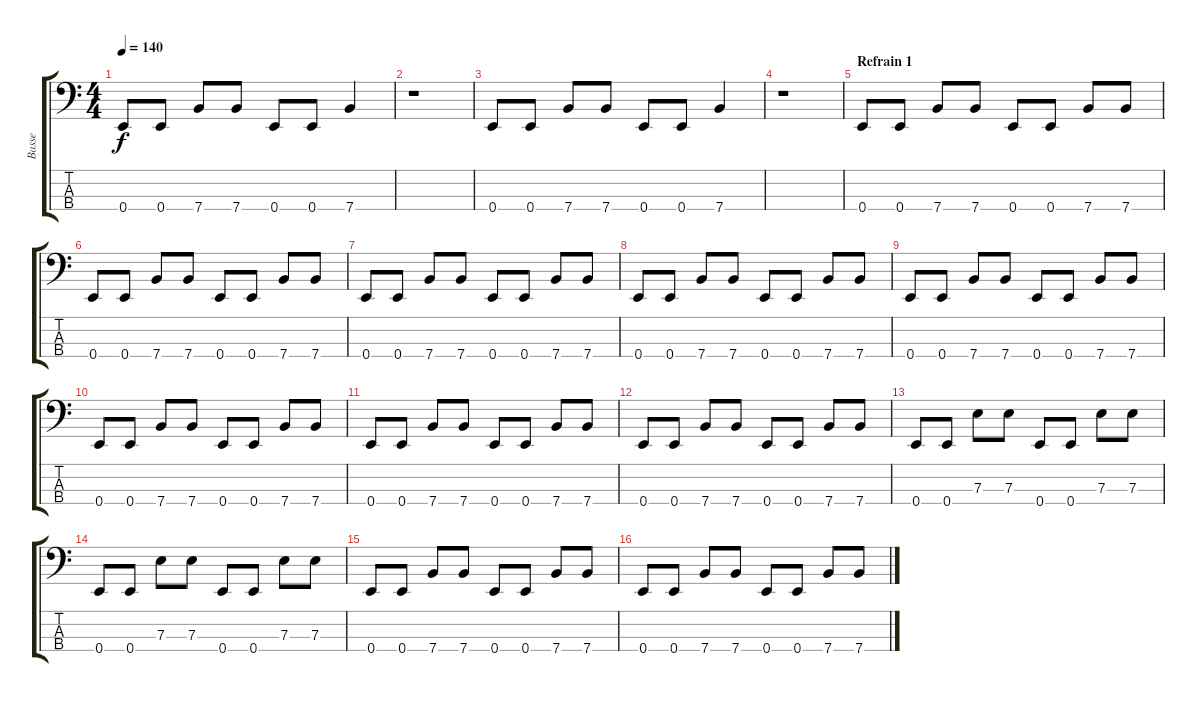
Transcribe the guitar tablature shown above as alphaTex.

\track ("Basse " "Basse ") {instrument electricbassfinger}
\staff {score tabs}
\tuning (G2 D2 A1 E1) {hide}
\ts (4 4)
\tempo 140
\clef f4
\ks c
0.4.8{dy f} 0.4.8 7.4.8 7.4.8 0.4.8 0.4.8 7.4.4 |
r.1 |
0.4.8 0.4.8 7.4.8 7.4.8 0.4.8 0.4.8 7.4.4 |
r.1 |
\section ("" "Refrain 1")
0.4.8 0.4.8 7.4.8 7.4.8 0.4.8 0.4.8 7.4.8 7.4.8 |
0.4.8 0.4.8 7.4.8 7.4.8 0.4.8 0.4.8 7.4.8 7.4.8 |
0.4.8 0.4.8 7.4.8 7.4.8 0.4.8 0.4.8 7.4.8 7.4.8 |
0.4.8 0.4.8 7.4.8 7.4.8 0.4.8 0.4.8 7.4.8 7.4.8 |
0.4.8 0.4.8 7.4.8 7.4.8 0.4.8 0.4.8 7.4.8 7.4.8 |
0.4.8 0.4.8 7.4.8 7.4.8 0.4.8 0.4.8 7.4.8 7.4.8 |
0.4.8 0.4.8 7.4.8 7.4.8 0.4.8 0.4.8 7.4.8 7.4.8 |
0.4.8 0.4.8 7.4.8 7.4.8 0.4.8 0.4.8 7.4.8 7.4.8 |
0.4.8 0.4.8 7.3.8 7.3.8 0.4.8 0.4.8 7.3.8 7.3.8 |
0.4.8 0.4.8 7.3.8 7.3.8 0.4.8 0.4.8 7.3.8 7.3.8 |
0.4.8 0.4.8 7.4.8 7.4.8 0.4.8 0.4.8 7.4.8 7.4.8 |
0.4.8 0.4.8 7.4.8 7.4.8 0.4.8 0.4.8 7.4.8 7.4.8
